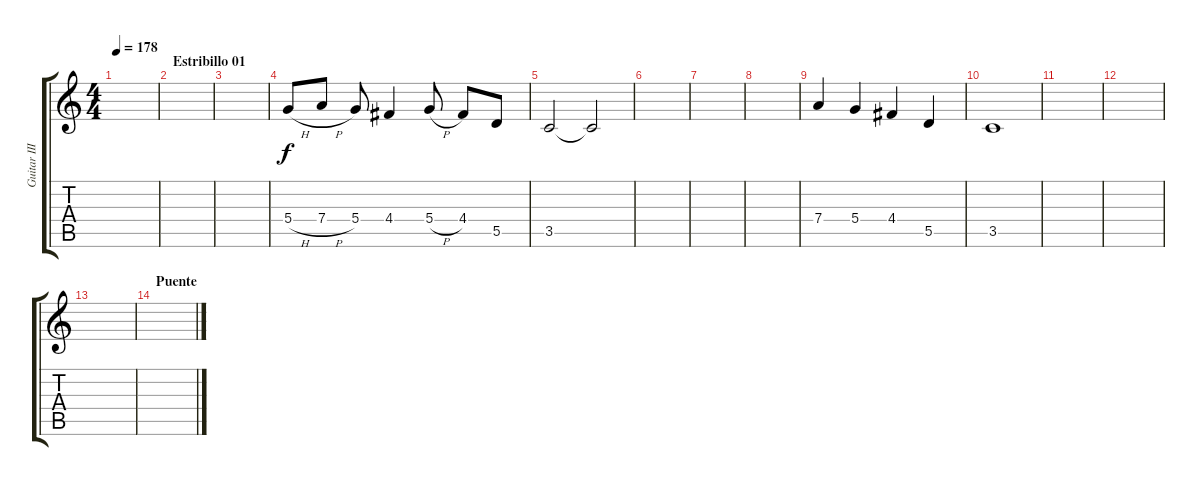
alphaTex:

\track ("Guitar III" "Guitar III") {instrument distortionguitar}
\staff {score tabs}
\tuning (E4 B3 G3 D3 A2 E2) {hide}
\ts (4 4)
\tempo 178
\clef g2
\ks c
|
\section ("" "Estribillo 01")
|
|
5.4{h}.8 7.4{h}.8 5.4.8 4.4.4 5.4{h}.8 4.4.8 5.5.8 |
3.5.2 3.5{t}.2 |
|
|
|
7.4.4 5.4.4 4.4.4 5.5.4 |
3.5.1 |
|
|
|
\section ("" "Puente")
